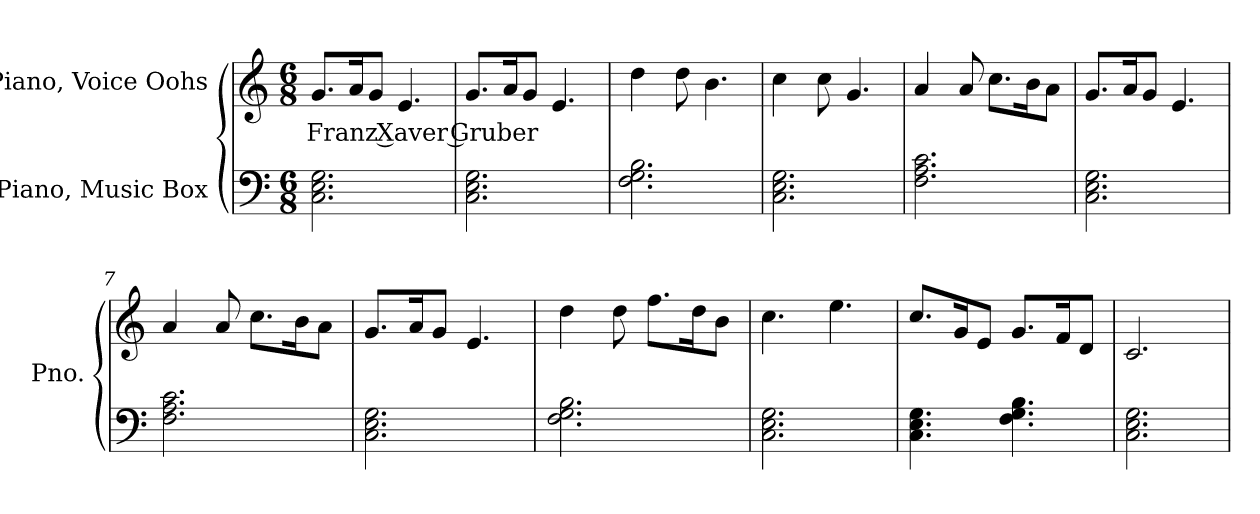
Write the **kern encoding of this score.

**kern	**kern	**text
*part2	*part1	*part1
*staff2	*staff1	*staff1
*I"Piano, Music Box	*I"Piano, Voice Oohs	*
*I'Pno.	*I'Pno.	*
*clefF4	*clefG2	*
*k[]	*k[]	*
*M6/8	*M6/8	*
*MM55	*MM55	*
=1	=1	=1
!	!	!LO:LY:b
2.C\ 2.E\ 2.G\	8.g/L	Franz Xaver Gruber
.	16a/K	.
.	8g/J	.
.	4.e/	.
=2	=2	=2
2.C\ 2.E\ 2.G\	8.g/L	.
.	16a/K	.
.	8g/J	.
.	4.e/	.
=3	=3	=3
2.F\ 2.G\ 2.B\	4dd\	.
.	8dd\	.
.	4.b\	.
=4	=4	=4
2.C\ 2.E\ 2.G\	4cc\	.
.	8cc\	.
.	4.g/	.
=5	=5	=5
2.F\ 2.A\ 2.c\	4a/	.
.	8a/	.
.	8.cc\L	.
.	16b\K	.
.	8a\J	.
!!LO:LB:g=z
=6	=6	=6
2.C\ 2.E\ 2.G\	8.g/L	.
.	16a/K	.
.	8g/J	.
.	4.e/	.
=7	=7	=7
2.F\ 2.A\ 2.c\	4a/	.
.	8a/	.
.	8.cc\L	.
.	16b\K	.
.	8a\J	.
=8	=8	=8
2.C\ 2.E\ 2.G\	8.g/L	.
.	16a/K	.
.	8g/J	.
.	4.e/	.
=9	=9	=9
2.F\ 2.G\ 2.B\	4dd\	.
.	8dd\	.
.	8.ff\L	.
.	16dd\K	.
.	8b\J	.
=10	=10	=10
2.C\ 2.E\ 2.G\	4.cc\	.
.	4.ee\	.
=11	=11	=11
4.C\ 4.E\ 4.G\	8.cc/L	.
.	16g/K	.
.	8e/J	.
4.F\ 4.G\ 4.B\	8.g/L	.
.	16f/K	.
.	8d/J	.
=12	=12	=12
2.C\ 2.E\ 2.G\	2.c/	.
=	=	=
*-	*-	*-
